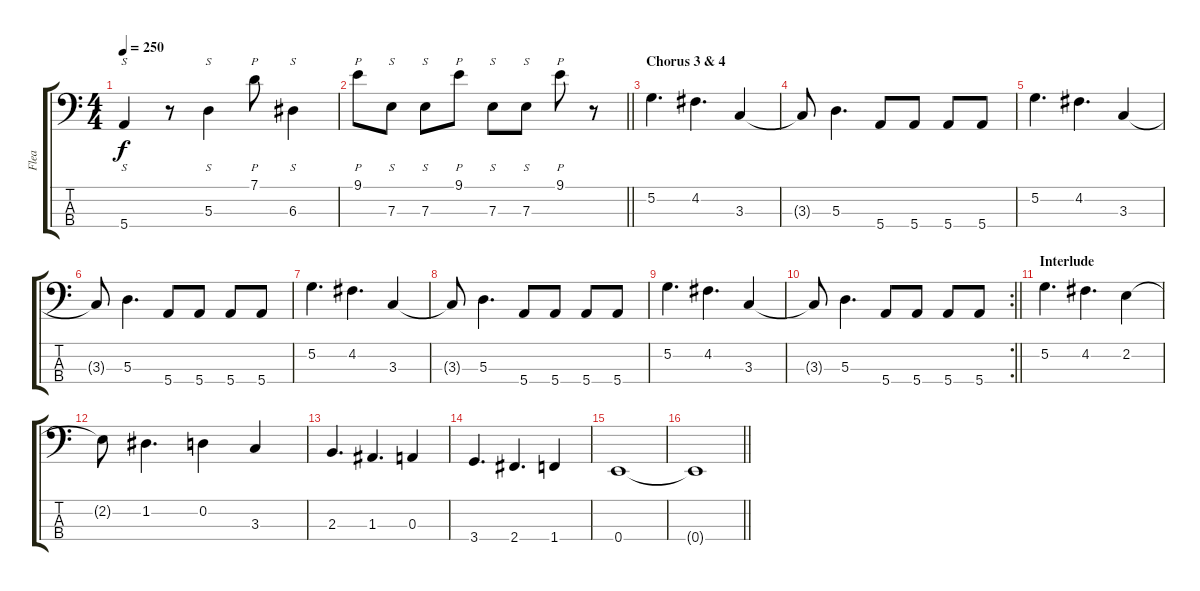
\track ("Flea " "Flea ") {instrument electricbassfinger}
\staff {score tabs}
\tuning (G2 D2 A1 E1) {hide}
\ts (4 4)
\tempo 250
\clef f4
\ks c
5.4.4{s dy f} r.8 5.3.4{s} 7.1.8{p} 6.3.4{s} |
\barLineRight lightlight
9.1.8{p} 7.3.8{s} 7.3.8{s} 9.1.8{p} 7.3.8{s} 7.3.8{s} 9.1.8{p} r.8 |
\section ("" "Chorus 3 & 4")
5.2.4{d instrument electricbassfinger} 4.2.4{d} 3.3.4 |
3.3{t}.8 5.3.4{d} 5.4.8 5.4.8 5.4.8 5.4.8 |
5.2.4{d} 4.2.4{d} 3.3.4 |
3.3{t}.8 5.3.4{d} 5.4.8 5.4.8 5.4.8 5.4.8 |
5.2.4{d} 4.2.4{d} 3.3.4 |
3.3{t}.8 5.3.4{d} 5.4.8 5.4.8 5.4.8 5.4.8 |
5.2.4{d} 4.2.4{d} 3.3.4 |
\rc 2
\barLineRight lightlight
3.3{t}.8 5.3.4{d} 5.4.8 5.4.8 5.4.8 5.4.8 |
\section ("" "Interlude")
5.2.4{d} 4.2.4{d} 2.2.4 |
2.2{t}.8 1.2.4{d} 0.2.4 3.3.4 |
2.3.4{d} 1.3.4{d} 0.3.4 |
3.4.4{d} 2.4.4{d} 1.4.4 |
0.4.1 |
\barLineRight lightlight
0.4{t}.1
